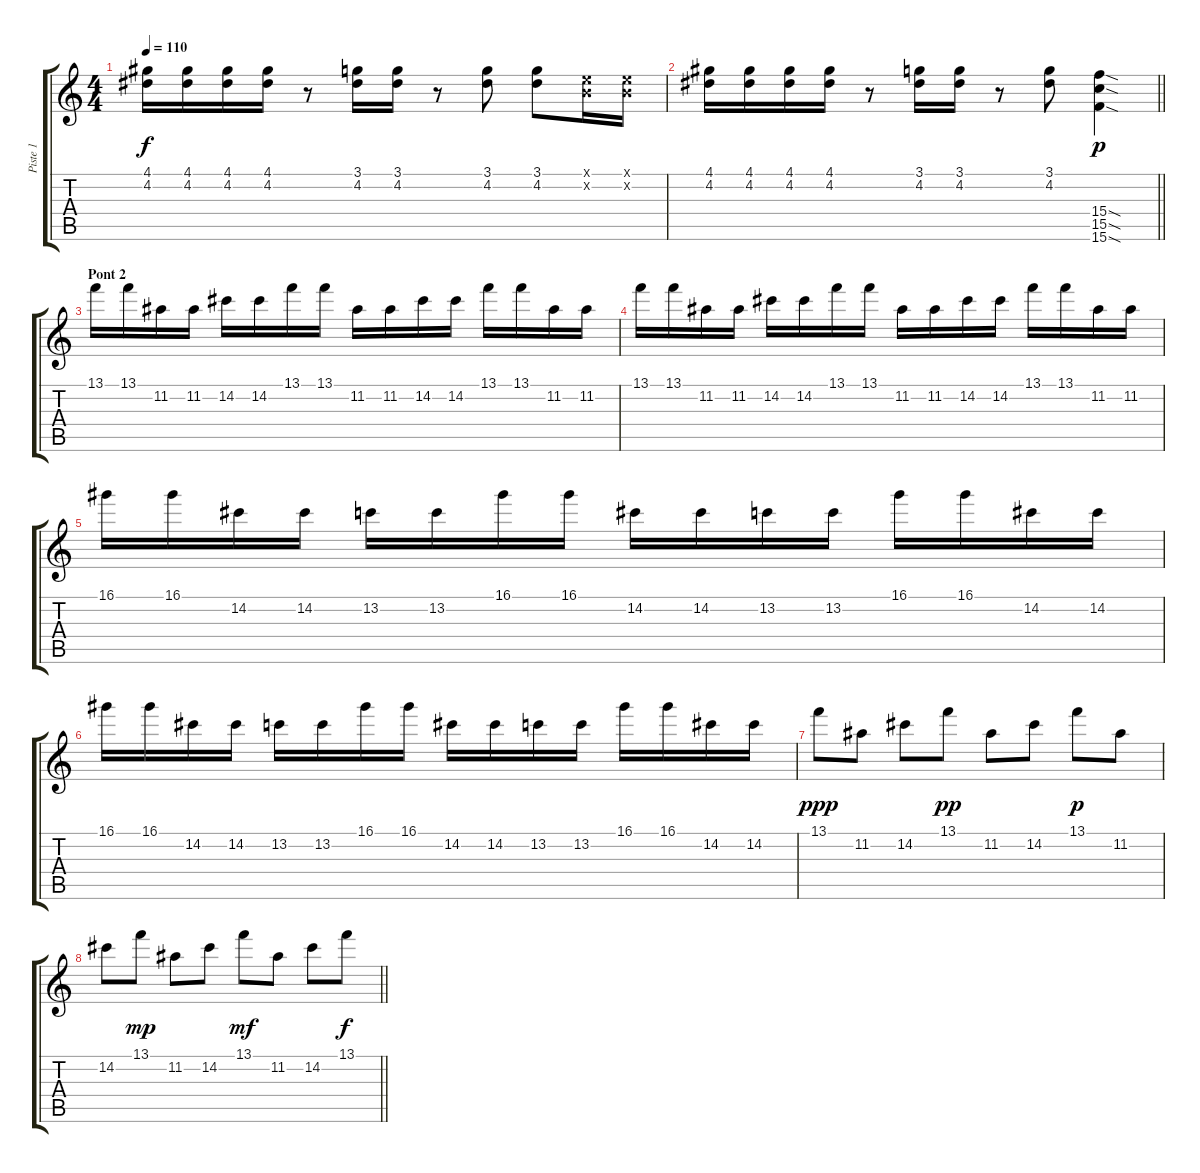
\track ("Piste 1" "Piste 1") {instrument overdrivenguitar}
\staff {score tabs}
\tuning (E4 B3 G3 D3 A2 D2) {hide}
\ts (4 4)
\tempo 110
\clef g2
\ks c
(4.1 4.2).16{dy f} (4.1 4.2).16 (4.1 4.2).16 (4.1 4.2).16 r.8 (3.1 4.2).16 (3.1 4.2).16 r.8 (3.1 4.2).8 (3.1 4.2).8 (0.1{x} 0.2{x}).16 (0.1{x} 0.2{x}).16 |
\barLineRight lightlight
(4.1 4.2).16 (4.1 4.2).16 (4.1 4.2).16 (4.1 4.2).16 r.8 (3.1 4.2).16 (3.1 4.2).16 r.8 (3.1 4.2).8 (15.4{sod} 15.5{sod} 15.6{sod}).4{dy p} |
\section ("" "Pont 2")
13.1.16 13.1.16 11.2.16 11.2.16 14.2.16 14.2.16 13.1.16 13.1.16 11.2.16 11.2.16 14.2.16 14.2.16 13.1.16 13.1.16 11.2.16 11.2.16 |
13.1.16 13.1.16 11.2.16 11.2.16 14.2.16 14.2.16 13.1.16 13.1.16 11.2.16 11.2.16 14.2.16 14.2.16 13.1.16 13.1.16 11.2.16 11.2.16 |
16.1.16 16.1.16 14.2.16 14.2.16 13.2.16 13.2.16 16.1.16 16.1.16 14.2.16 14.2.16 13.2.16 13.2.16 16.1.16 16.1.16 14.2.16 14.2.16 |
16.1.16 16.1.16 14.2.16 14.2.16 13.2.16 13.2.16 16.1.16 16.1.16 14.2.16 14.2.16 13.2.16 13.2.16 16.1.16 16.1.16 14.2.16 14.2.16 |
13.1.8{dy ppp} 11.2.8 14.2.8 13.1.8{dy pp} 11.2.8 14.2.8 13.1.8{dy p} 11.2.8 |
\barLineRight lightlight
14.2.8 13.1.8{dy mp} 11.2.8 14.2.8 13.1.8{dy mf} 11.2.8 14.2.8 13.1.8{dy f}
